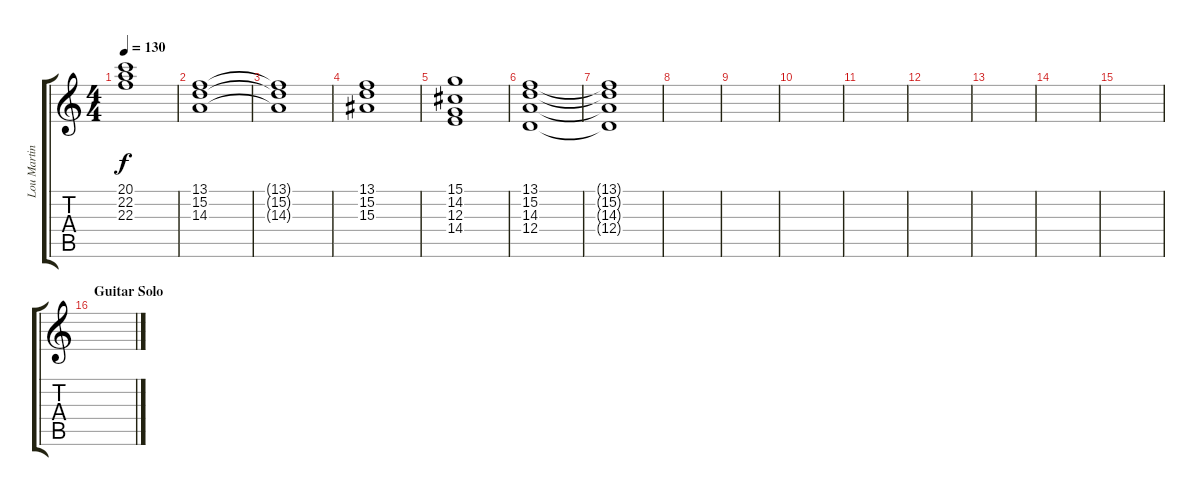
\track ("Lou Martin Keyboard" "Lou Martin") {instrument rockorgan}
\staff {score tabs}
\tuning (E4 B3 G3 D3 A2 E2) {hide}
\ts (4 4)
\tempo 130
\clef g2
\ks c
(20.1{t} 22.2{t} 22.3{t}).1{dy f} |
(13.1 15.2 14.3).1 |
(13.1{t} 15.2{t} 14.3{t}).1 |
(13.1 15.2 15.3).1 |
(15.1 14.2 12.3 14.4).1 |
(13.1 15.2 14.3 12.4).1 |
(13.1{t} 15.2{t} 14.3{t} 12.4{t}).1 |
|
|
|
|
|
|
|
|
\section ("" "Guitar Solo")
